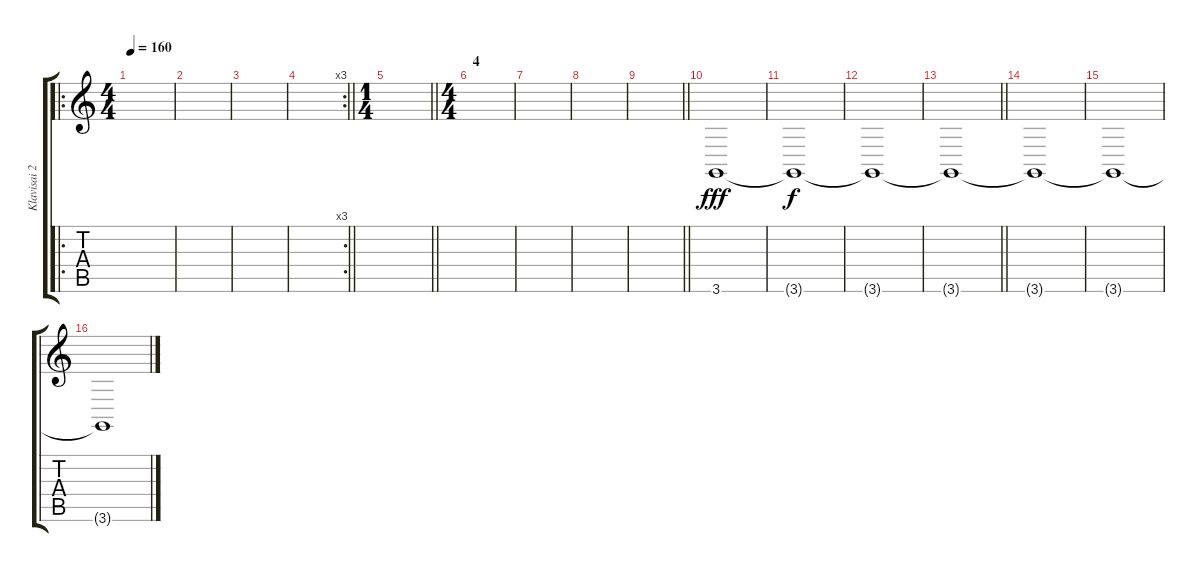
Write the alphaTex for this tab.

\track ("Klavisai 2" "Klavisai 2") {instrument stringensemble2}
\staff {score tabs}
\tuning (E4 B3 G3 D3 A2 E2) {hide}
\ro
\ts (4 4)
\tempo 160
\clef g2
\ks c
|
|
|
\rc 3
\barLineRight lightlight
|
\ts (1 4)
\barLineRight lightlight
|
\ts (4 4)
\section ("" "4")
|
|
|
\barLineRight lightlight
|
\section ("" "")
3.6.1{dy fff} |
3.6{t}.1{dy f} |
3.6{t}.1 |
\barLineRight lightlight
3.6{t}.1 |
\section ("" "")
3.6{t}.1 |
3.6{t}.1 |
3.6{t}.1
